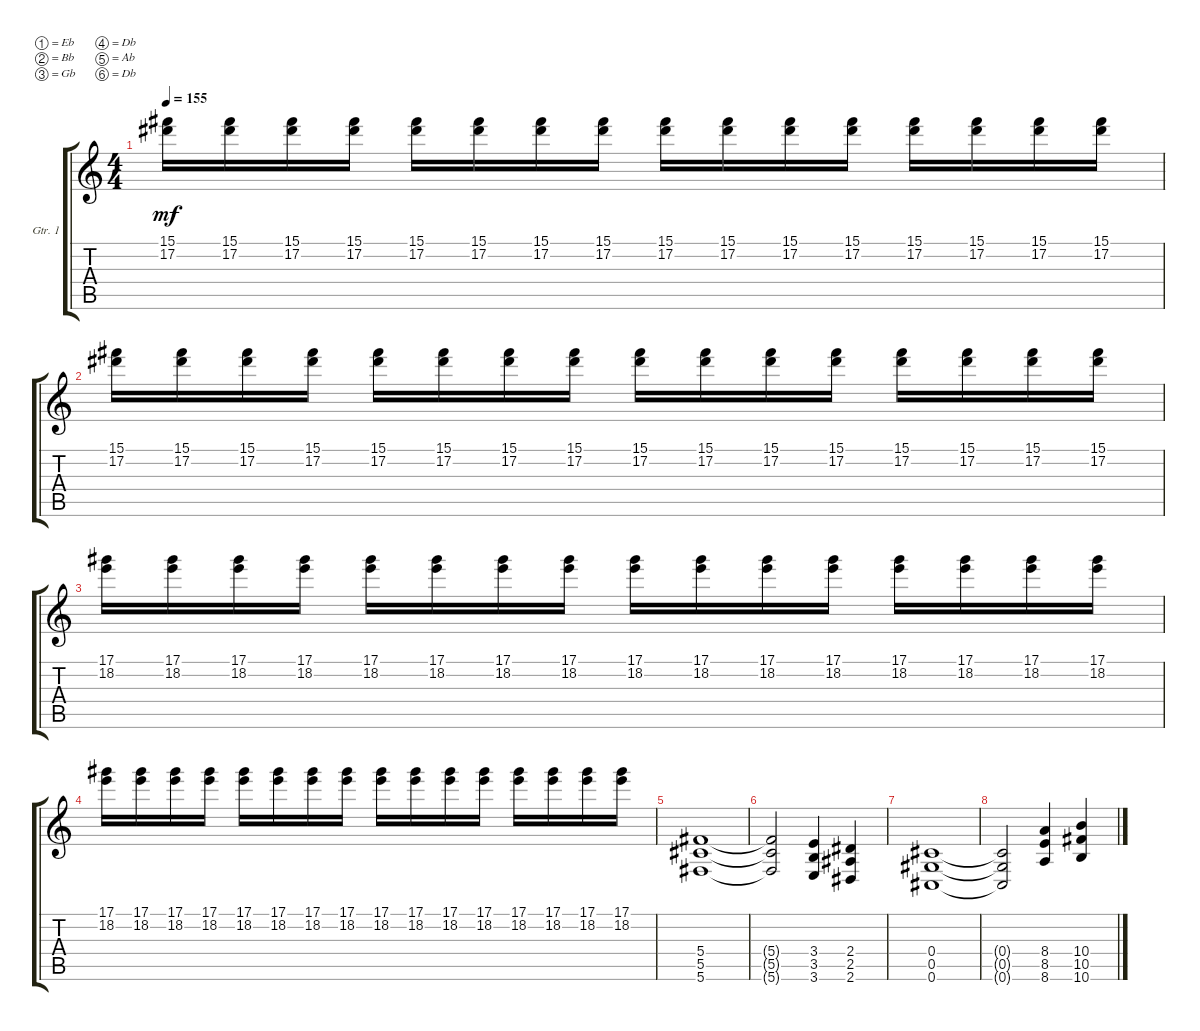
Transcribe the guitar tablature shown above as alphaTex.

\defaultSystemsLayout 4
\bracketExtendMode groupsimilarinstruments
\firstSystemTrackNameOrientation horizontal
\otherSystemsTrackNameOrientation horizontal
\track ("Electric Guitar" "Gtr. 1") {instrument electricguitarclean}
\staff {score tabs}
\tuning (Eb4 Bb3 Gb3 Db3 Ab2 Db2)
\ts (4 4)
\tempo 155
\clef g2
\ks c
(15.1 17.2).16{dy mf} (15.1 17.2).16 (15.1 17.2).16 (15.1 17.2).16 (15.1 17.2).16 (15.1 17.2).16 (15.1 17.2).16 (15.1 17.2).16 (15.1 17.2).16 (15.1 17.2).16 (15.1 17.2).16 (15.1 17.2).16 (15.1 17.2).16 (15.1 17.2).16 (15.1 17.2).16 (15.1 17.2).16 |
(15.1 17.2).16 (15.1 17.2).16 (15.1 17.2).16 (15.1 17.2).16 (15.1 17.2).16 (15.1 17.2).16 (15.1 17.2).16 (15.1 17.2).16 (15.1 17.2).16 (15.1 17.2).16 (15.1 17.2).16 (15.1 17.2).16 (15.1 17.2).16 (15.1 17.2).16 (15.1 17.2).16 (15.1 17.2).16 |
(17.1 18.2).16 (17.1 18.2).16 (17.1 18.2).16 (17.1 18.2).16 (17.1 18.2).16 (17.1 18.2).16 (17.1 18.2).16 (17.1 18.2).16 (17.1 18.2).16 (17.1 18.2).16 (17.1 18.2).16 (17.1 18.2).16 (17.1 18.2).16 (17.1 18.2).16 (17.1 18.2).16 (17.1 18.2).16 |
(17.1 18.2).16 (17.1 18.2).16 (17.1 18.2).16 (17.1 18.2).16 (17.1 18.2).16 (17.1 18.2).16 (17.1 18.2).16 (17.1 18.2).16 (17.1 18.2).16 (17.1 18.2).16 (17.1 18.2).16 (17.1 18.2).16 (17.1 18.2).16 (17.1 18.2).16 (17.1 18.2).16 (17.1 18.2).16 |
(5.4 5.5 5.6).1 |
(5.6{t} 5.5{t} 5.4{t}).2 (3.4 3.5 3.6).4 (2.4 2.5 2.6).4 |
(0.6 0.5 0.4).1 |
(0.4{t} 0.5{t} 0.6{t}).2 (8.6 8.5 8.4).4 (10.4 10.5 10.6).4
